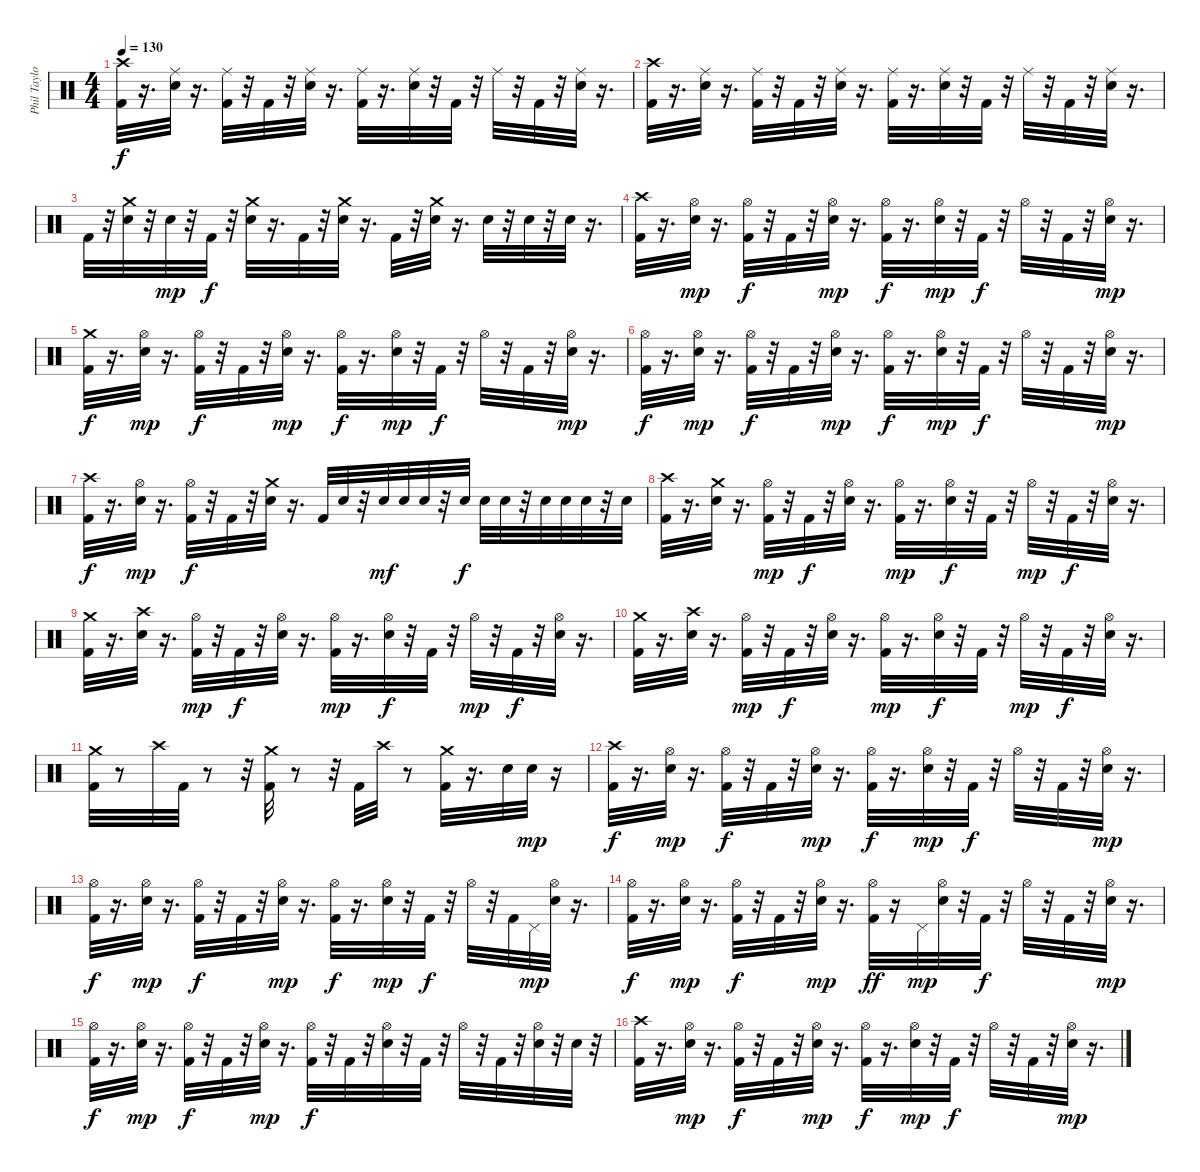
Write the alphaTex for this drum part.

\track ("Phil Taylor" "Phil Taylo") {instrument percussion}
\staff {score}
\articulation defaults
\ts (4 4)
\tempo 130
\clef neutral
\ks c
("Crash high (hit)" "Kick (hit) 2").32{dy f} r.16{d} ("Ride (middle)" "Electric Snare (hit)").32 r.16{d} ("Ride (middle)" "Kick (hit) 2").32 r.32 "Kick (hit) 2".32 r.32 ("Ride (middle)" "Electric Snare (hit)").32 r.16{d} ("Ride (middle)" "Kick (hit) 2").32 r.16{d} ("Ride (middle)" "Electric Snare (hit)").32 r.32 "Kick (hit) 2".32 r.32 "Ride (middle)".32 r.32 "Kick (hit) 2".32 r.32 ("Ride (middle)" "Electric Snare (hit)").32 r.16{d} |
("Crash high (hit)" "Kick (hit) 2").32 r.16{d} ("Ride (middle)" "Electric Snare (hit)").32 r.16{d} ("Ride (middle)" "Kick (hit) 2").32 r.32 "Kick (hit) 2".32 r.32 ("Ride (middle)" "Electric Snare (hit)").32 r.16{d} ("Ride (middle)" "Kick (hit) 2").32 r.16{d} ("Ride (middle)" "Electric Snare (hit)").32 r.32 "Kick (hit) 2".32 r.32 "Ride (middle)".32 r.32 "Kick (hit) 2".32 r.32 ("Ride (middle)" "Electric Snare (hit)").32 r.16{d} |
"Kick (hit) 2".32 r.32 ("Crash medium (hit)" "Electric Snare (hit)").32 r.32 "Electric Snare (hit)".32{dy mp} r.32 "Kick (hit) 2".32{dy f} r.32 ("Crash medium (hit)" "Electric Snare (hit)").32 r.16{d} "Kick (hit) 2".32 r.32 ("Crash medium (hit)" "Electric Snare (hit)").32 r.16{d} "Kick (hit) 2".32 r.32 ("Crash medium (hit)" "Electric Snare (hit)").32 r.16{d} "Electric Snare (hit)".32 r.32 "Electric Snare (hit)".32 r.32 "Electric Snare (hit)".32 r.16{d} |
("Crash high (hit)" "Kick (hit) 2").32 r.16{d} ("Hi-Hat (open)" "Electric Snare (hit)").32{dy mp} r.16{d} ("Hi-Hat (open)" "Kick (hit) 2").32{dy f} r.32 "Kick (hit) 2".32 r.32 ("Hi-Hat (open)" "Electric Snare (hit)").32{dy mp} r.16{d} ("Hi-Hat (open)" "Kick (hit) 2").32{dy f} r.16{d} ("Hi-Hat (open)" "Electric Snare (hit)").32{dy mp} r.32 "Kick (hit) 2".32{dy f} r.32 "Hi-Hat (open)".32 r.32 "Kick (hit) 2".32 r.32 ("Hi-Hat (open)" "Electric Snare (hit)").32{dy mp} r.16{d} |
("Crash medium (hit)" "Kick (hit) 2").32{dy f} r.16{d} ("Hi-Hat (open)" "Electric Snare (hit)").32{dy mp} r.16{d} ("Hi-Hat (open)" "Kick (hit) 2").32{dy f} r.32 "Kick (hit) 2".32 r.32 ("Hi-Hat (open)" "Electric Snare (hit)").32{dy mp} r.16{d} ("Hi-Hat (open)" "Kick (hit) 2").32{dy f} r.16{d} ("Hi-Hat (open)" "Electric Snare (hit)").32{dy mp} r.32 "Kick (hit) 2".32{dy f} r.32 "Hi-Hat (open)".32 r.32 "Kick (hit) 2".32 r.32 ("Hi-Hat (open)" "Electric Snare (hit)").32{dy mp} r.16{d} |
("Hi-Hat (open)" "Kick (hit) 2").32{dy f} r.16{d} ("Hi-Hat (open)" "Electric Snare (hit)").32{dy mp} r.16{d} ("Hi-Hat (open)" "Kick (hit) 2").32{dy f} r.32 "Kick (hit) 2".32 r.32 ("Hi-Hat (open)" "Electric Snare (hit)").32{dy mp} r.16{d} ("Hi-Hat (open)" "Kick (hit) 2").32{dy f} r.16{d} ("Hi-Hat (open)" "Electric Snare (hit)").32{dy mp} r.32 "Kick (hit) 2".32{dy f} r.32 "Hi-Hat (open)".32 r.32 "Kick (hit) 2".32 r.32 ("Hi-Hat (open)" "Electric Snare (hit)").32{dy mp} r.16{d} |
("Crash high (hit)" "Kick (hit) 2").32{dy f} r.16{d} ("Hi-Hat (open)" "Electric Snare (hit)").32{dy mp} r.16{d} ("Hi-Hat (open)" "Kick (hit) 2").32{dy f} r.32 "Kick (hit) 2".32 r.32 ("Crash medium (hit)" "Electric Snare (hit)").32 r.16{d} "Kick (hit) 2".32 "Electric Snare (hit)".32 r.32 "Electric Snare (hit)".32{dy mf} "Electric Snare (hit)".32 "Electric Snare (hit)".32 r.32 "Electric Snare (hit)".32{dy f} "Electric Snare (hit)".32 "Electric Snare (hit)".32 r.32 "Electric Snare (hit)".32 "Electric Snare (hit)".32 "Electric Snare (hit)".32 r.32 "Electric Snare (hit)".32 |
("Crash high (hit)" "Kick (hit) 2").32 r.16{d} ("Crash medium (hit)" "Electric Snare (hit)").32 r.16{d} ("Hi-Hat (open)" "Kick (hit) 2").32{dy mp} r.32 "Kick (hit) 2".32{dy f} r.32 ("Hi-Hat (open)" "Electric Snare (hit)").32 r.16{d} ("Hi-Hat (open)" "Kick (hit) 2").32{dy mp} r.16{d} ("Hi-Hat (open)" "Electric Snare (hit)").32{dy f} r.32 "Kick (hit) 2".32 r.32 "Hi-Hat (open)".32{dy mp} r.32 "Kick (hit) 2".32{dy f} r.32 ("Hi-Hat (open)" "Electric Snare (hit)").32 r.16{d} |
("Crash medium (hit)" "Kick (hit) 2").32 r.16{d} ("Electric Snare (hit)" "Crash high (hit)").32 r.16{d} ("Hi-Hat (open)" "Kick (hit) 2").32{dy mp} r.32 "Kick (hit) 2".32{dy f} r.32 ("Hi-Hat (open)" "Electric Snare (hit)").32 r.16{d} ("Hi-Hat (open)" "Kick (hit) 2").32{dy mp} r.16{d} ("Hi-Hat (open)" "Electric Snare (hit)").32{dy f} r.32 "Kick (hit) 2".32 r.32 "Hi-Hat (open)".32{dy mp} r.32 "Kick (hit) 2".32{dy f} r.32 ("Hi-Hat (open)" "Electric Snare (hit)").32 r.16{d} |
("Kick (hit) 2" "Crash medium (hit)").32 r.16{d} ("Electric Snare (hit)" "Crash high (hit)").32 r.16{d} ("Hi-Hat (open)" "Kick (hit) 2").32{dy mp} r.32 "Kick (hit) 2".32{dy f} r.32 ("Electric Snare (hit)" "Hi-Hat (open)").32 r.16{d} ("Hi-Hat (open)" "Kick (hit) 2").32{dy mp} r.16{d} ("Electric Snare (hit)" "Hi-Hat (open)").32{dy f} r.32 "Kick (hit) 2".32 r.32 "Hi-Hat (open)".32{dy mp} r.32 "Kick (hit) 2".32{dy f} r.32 ("Electric Snare (hit)" "Hi-Hat (open)").32 r.16{d} |
("Crash medium (hit)" "Kick (hit) 2").32 r.8 "Crash high (hit)".32 "Kick (hit) 2".32 r.8 r.32 ("Crash medium (hit)" "Kick (hit) 2").32 r.8 r.32 "Kick (hit) 2".32 "Crash high (hit)".32 r.8 ("Crash medium (hit)" "Kick (hit) 2").32 r.16{d} "Electric Snare (hit)".32 "Snare (hit) 2".32{dy mp} r.16 |
("Crash high (hit)" "Kick (hit) 2").32{dy f} r.16{d} ("Hi-Hat (open)" "Electric Snare (hit)").32{dy mp} r.16{d} ("Hi-Hat (open)" "Kick (hit) 2").32{dy f} r.32 "Kick (hit) 2".32 r.32 ("Hi-Hat (open)" "Electric Snare (hit)").32{dy mp} r.16{d} ("Hi-Hat (open)" "Kick (hit) 2").32{dy f} r.16{d} ("Hi-Hat (open)" "Electric Snare (hit)").32{dy mp} r.32 "Kick (hit) 2".32{dy f} r.32 "Hi-Hat (open)".32 r.32 "Kick (hit) 2".32 r.32 ("Hi-Hat (open)" "Electric Snare (hit)").32{dy mp} r.16{d} |
("Hi-Hat (open)" "Kick (hit) 2").32{dy f} r.16{d} ("Hi-Hat (open)" "Electric Snare (hit)").32{dy mp} r.16{d} ("Hi-Hat (open)" "Kick (hit) 2").32{dy f} r.32 "Kick (hit) 2".32 r.32 ("Hi-Hat (open)" "Electric Snare (hit)").32{dy mp} r.16{d} ("Hi-Hat (open)" "Kick (hit) 2").32{dy f} r.16{d} ("Hi-Hat (open)" "Electric Snare (hit)").32{dy mp} r.32 "Kick (hit) 2".32{dy f} r.32 "Hi-Hat (open)".32 r.32 "Kick (hit) 2".32 "Pedal Hi-Hat (hit)".32{dy mp} ("Hi-Hat (open)" "Electric Snare (hit)").32 r.16{d} |
("Hi-Hat (open)" "Kick (hit) 2").32{dy f} r.16{d} ("Hi-Hat (open)" "Electric Snare (hit)").32{dy mp} r.16{d} ("Hi-Hat (open)" "Kick (hit) 2").32{dy f} r.32 "Kick (hit) 2".32 r.32 ("Hi-Hat (open)" "Electric Snare (hit)").32{dy mp} r.16{d} ("Hi-Hat (open)" "Kick (hit) 2").32{dy ff} r.16 "Pedal Hi-Hat (hit)".32{dy mp} ("Hi-Hat (open)" "Electric Snare (hit)").32 r.32 "Kick (hit) 2".32{dy f} r.32 "Hi-Hat (open)".32 r.32 "Kick (hit) 2".32 r.32 ("Hi-Hat (open)" "Electric Snare (hit)").32{dy mp} r.16{d} |
("Hi-Hat (open)" "Kick (hit) 2").32{dy f} r.16{d} ("Hi-Hat (open)" "Electric Snare (hit)").32{dy mp} r.16{d} ("Hi-Hat (open)" "Kick (hit) 2").32{dy f} r.32 "Kick (hit) 2".32 r.32 ("Hi-Hat (open)" "Electric Snare (hit)").32{dy mp} r.16{d} ("Hi-Hat (open)" "Kick (hit) 2").32{dy f} r.32 "Kick (hit) 2".32 r.32 ("Hi-Hat (open)" "Electric Snare (hit)").32 r.32 "Kick (hit) 2".32 r.32 "Hi-Hat (open)".32 r.32 "Kick (hit) 2".32 r.32 ("Hi-Hat (open)" "Electric Snare (hit)").32 r.32 "Electric Snare (hit)".32 r.32 |
("Crash high (hit)" "Kick (hit) 2").32 r.16{d} ("Hi-Hat (open)" "Electric Snare (hit)").32{dy mp} r.16{d} ("Hi-Hat (open)" "Kick (hit) 2").32{dy f} r.32 "Kick (hit) 2".32 r.32 ("Hi-Hat (open)" "Electric Snare (hit)").32{dy mp} r.16{d} ("Hi-Hat (open)" "Kick (hit) 2").32{dy f} r.16{d} ("Hi-Hat (open)" "Electric Snare (hit)").32{dy mp} r.32 "Kick (hit) 2".32{dy f} r.32 "Hi-Hat (open)".32 r.32 "Kick (hit) 2".32 r.32 ("Hi-Hat (open)" "Electric Snare (hit)").32{dy mp} r.16{d}
